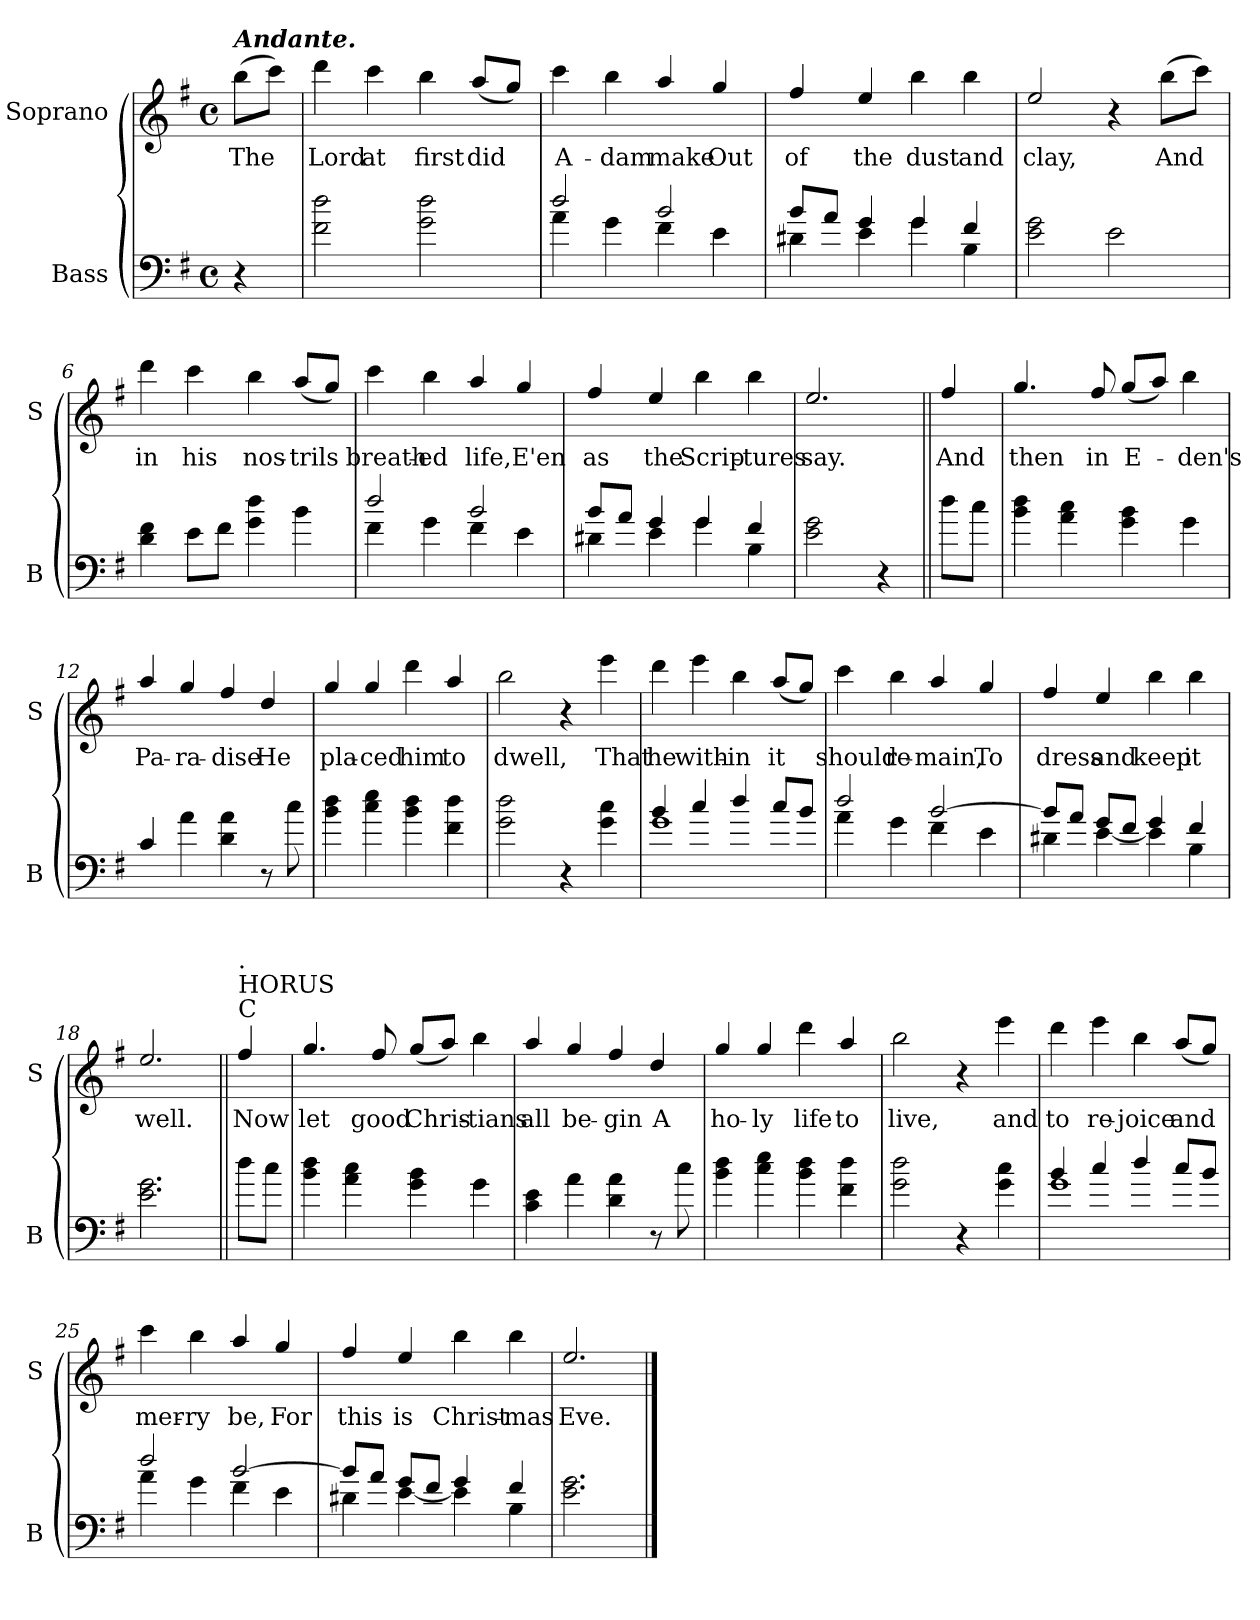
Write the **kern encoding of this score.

**kern	**kern	**text
*part2	*part1	*part1
*staff2	*staff1	*staff1
*I"Bass	*I"Soprano	*
*I'B	*I'S	*
*clefF4	*clefG2	*
*ITrd7c12	*ITrd7c12	*
*k[f#]	*k[f#]	*
*e:	*e:	*
*M4/4	*M4/4	*
*met(c)	*met(c)	*
=1	=1	=1
!	!LO:TX:a:Bi:t=Andante.	!
!	!	!LO:LY:b
4r	(>8b\L	The
.	8cc\J)	.
=2	=2	=2
!	!	!LO:LY:b
2F#\ 2d\	4dd\	Lord
!	!	!LO:LY:b
.	4cc\	at
!	!	!LO:LY:b
2G\ 2d\	4b\	first
!	!	!LO:LY:b
.	(<8a/L	did
.	8g/J)	.
=3	=3	=3
*^	*	*
!	!	!	!LO:LY:b
2d/	4A\	4cc\	A-
!	!	!	!LO:LY:b
.	4G\	4b\	-dam
!	!	!	!LO:LY:b
2B/	4F#\	4a/	make
!	!	!	!LO:LY:b
.	4E\	4g/	Out
=4	=4	=4	=4
!	!	!	!LO:LY:b
8B/L	4D#X\	4f#/	of
8A/J	.	.	.
!	!	!	!LO:LY:b
4G/	4E\	4e/	the
!	!	!	!LO:LY:b
4G/	4G\	4b\	dust
!	!	!	!LO:LY:b
4F#/	4BB\	4b\	and
=5	=5	=5	=5
!	!	!	!LO:LY:b
*v	*v	*	*
2E\ 2G\	2e/	clay,
2E\	4r	.
!	!	!LO:LY:b
.	(>8b\L	And
.	8cc\J)	.
=6	=6	=6
!	!	!LO:LY:b
4D\ 4F#\	4dd\	in
!	!	!LO:LY:b
8E\L	4cc\	his
8F#\J	.	.
!	!	!LO:LY:b
4G\ 4d\	4b\	nos-
!	!	!LO:LY:b
4B\	(<8a/L	-trils
.	8g/J)	.
=7	=7	=7
*^	*	*
!	!	!	!LO:LY:b
2d/	4F#\	4cc\	breath-
!	!	!	!LO:LY:b
.	4G\	4b\	-ed
!	!	!	!LO:LY:b
2B/	4F#\	4a/	life,
!	!	!	!LO:LY:b
.	4E\	4g/	E'en
!!LO:LB:g=z
=8	=8	=8	=8
!	!	!	!LO:LY:b
8B/L	4D#X\	4f#/	as
8A/J	.	.	.
!	!	!	!LO:LY:b
4G/	4E\	4e/	the
!	!	!	!LO:LY:b
4G/	4G\	4b\	Scrip-
!	!	!	!LO:LY:b
4F#/	4BB\	4b\	-tures
=9	=9	=9	=9
!	!	!	!LO:LY:b
*v	*v	*	*
2E\ 2G\	2.e/	say.
4r	.	.
=10||	=10||	=10||
!	!	!LO:LY:b
8d\L	4f#/	And
8c\J	.	.
=11	=11	=11
!	!	!LO:LY:b
4B\ 4d\	4.g/	then
4A\ 4c\	.	.
!	!	!LO:LY:b
.	8f#/	in
!	!	!LO:LY:b
4G\ 4B\	(<8g/L	E-
.	8a/J)	.
!	!	!LO:LY:b
4G\	4b\	-den's
=12	=12	=12
!	!	!LO:LY:b
4C/	4a/	Pa-
!	!	!LO:LY:b
4A\	4g/	-ra-
!	!	!LO:LY:b
4D\ 4A\	4f#/	-dise
!	!	!LO:LY:b
8r	4d/	He
8c\	.	.
=13	=13	=13
!	!	!LO:LY:b
4B\ 4d\	4g/	pla-
!	!	!LO:LY:b
4c\ 4e\	4g/	-ced
!	!	!LO:LY:b
4B\ 4d\	4dd\	him
!	!	!LO:LY:b
4F#\ 4d\	4a/	to
=14	=14	=14
!	!	!LO:LY:b
2G\ 2d\	2b\	dwell,
4r	4r	.
!	!	!LO:LY:b
4G\ 4c\	4ee\	That
!!LO:LB:g=z
=15	=15	=15
*^	*	*
!	!	!	!LO:LY:b
4B/	1G	4dd\	he
!	!	!	!LO:LY:b
4c/	.	4ee\	with-
!	!	!	!LO:LY:b
4d/	.	4b\	-in
!	!	!	!LO:LY:b
8c/L	.	(<8a/L	it
8B/J	.	8g/J)	.
=16	=16	=16	=16
!	!	!	!LO:LY:b
2d/	4A\	4cc\	should
!	!	!	!LO:LY:b
.	4G\	4b\	re-
!	!	!	!LO:LY:b
[>2B/	4F#\	4a/	-main,
!	!	!	!LO:LY:b
.	4E\	4g/	To
=17	=17	=17	=17
!	!	!	!LO:LY:b
8B/L]	4D#X\	4f#/	dress
8A/J	.	.	.
!	!	!	!LO:LY:b
8G/L	[<4E\	4e/	and
8F#/J	.	.	.
!	!	!	!LO:LY:b
4G/	4E\]	4b\	keep
!	!	!	!LO:LY:b
4F#/	4BB\	4b\	it
=18	=18	=18	=18
!	!	!	!LO:LY:b
*v	*v	*	*
2.E\ 2.G\	2.e/	well.
=19||	=19||	=19||
!	!LO:TX:a:t=C	!
!	!LO:TX:a:t=HORUS	!
!	!LO:TX:a:t=.	!
!	!	!LO:LY:b
8d\L	4f#/	Now
8c\J	.	.
=20	=20	=20
!	!	!LO:LY:b
4B\ 4d\	4.g/	let
4A\ 4c\	.	.
!	!	!LO:LY:b
.	8f#/	good
!	!	!LO:LY:b
4G\ 4B\	(<8g/L	Chris-
.	8a/J)	.
!	!	!LO:LY:b
4G\	4b\	-tians
=21	=21	=21
!	!	!LO:LY:b
4C\ 4E\	4a/	all
!	!	!LO:LY:b
4A\	4g/	be-
!	!	!LO:LY:b
4D\ 4A\	4f#/	-gin
!	!	!LO:LY:b
8r	4d/	A
8c\	.	.
!!LO:LB:g=z
=22	=22	=22
!	!	!LO:LY:b
4B\ 4d\	4g/	ho-
!	!	!LO:LY:b
4c\ 4e\	4g/	-ly
!	!	!LO:LY:b
4B\ 4d\	4dd\	life
!	!	!LO:LY:b
4F#\ 4d\	4a/	to
=23	=23	=23
!	!	!LO:LY:b
2G\ 2d\	2b\	live,
4r	4r	.
!	!	!LO:LY:b
4G\ 4c\	4ee\	and
=24	=24	=24
*^	*	*
!	!	!	!LO:LY:b
4B/	1G	4dd\	to
!	!	!	!LO:LY:b
4c/	.	4ee\	re-
!	!	!	!LO:LY:b
4d/	.	4b\	-joice
!	!	!	!LO:LY:b
8c/L	.	(<8a/L	and
8B/J	.	8g/J)	.
=25	=25	=25	=25
!	!	!	!LO:LY:b
2d/	4A\	4cc\	mer-
!	!	!	!LO:LY:b
.	4G\	4b\	-ry
!	!	!	!LO:LY:b
[>2B/	4F#\	4a/	be,
!	!	!	!LO:LY:b
.	4E\	4g/	For
=26	=26	=26	=26
!	!	!	!LO:LY:b
8B/L]	4D#X\	4f#/	this
8A/J	.	.	.
!	!	!	!LO:LY:b
8G/L	[<4E\	4e/	is
8F#/J	.	.	.
!	!	!	!LO:LY:b
4G/	4E\]	4b\	Christ-
!	!	!	!LO:LY:b
4F#/	4BB\	4b\	-mas
=27	=27	=27	=27
!	!	!	!LO:LY:b
*v	*v	*	*
2.E\ 2.G\	2.e/	Eve.
==	==	==
*-	*-	*-
